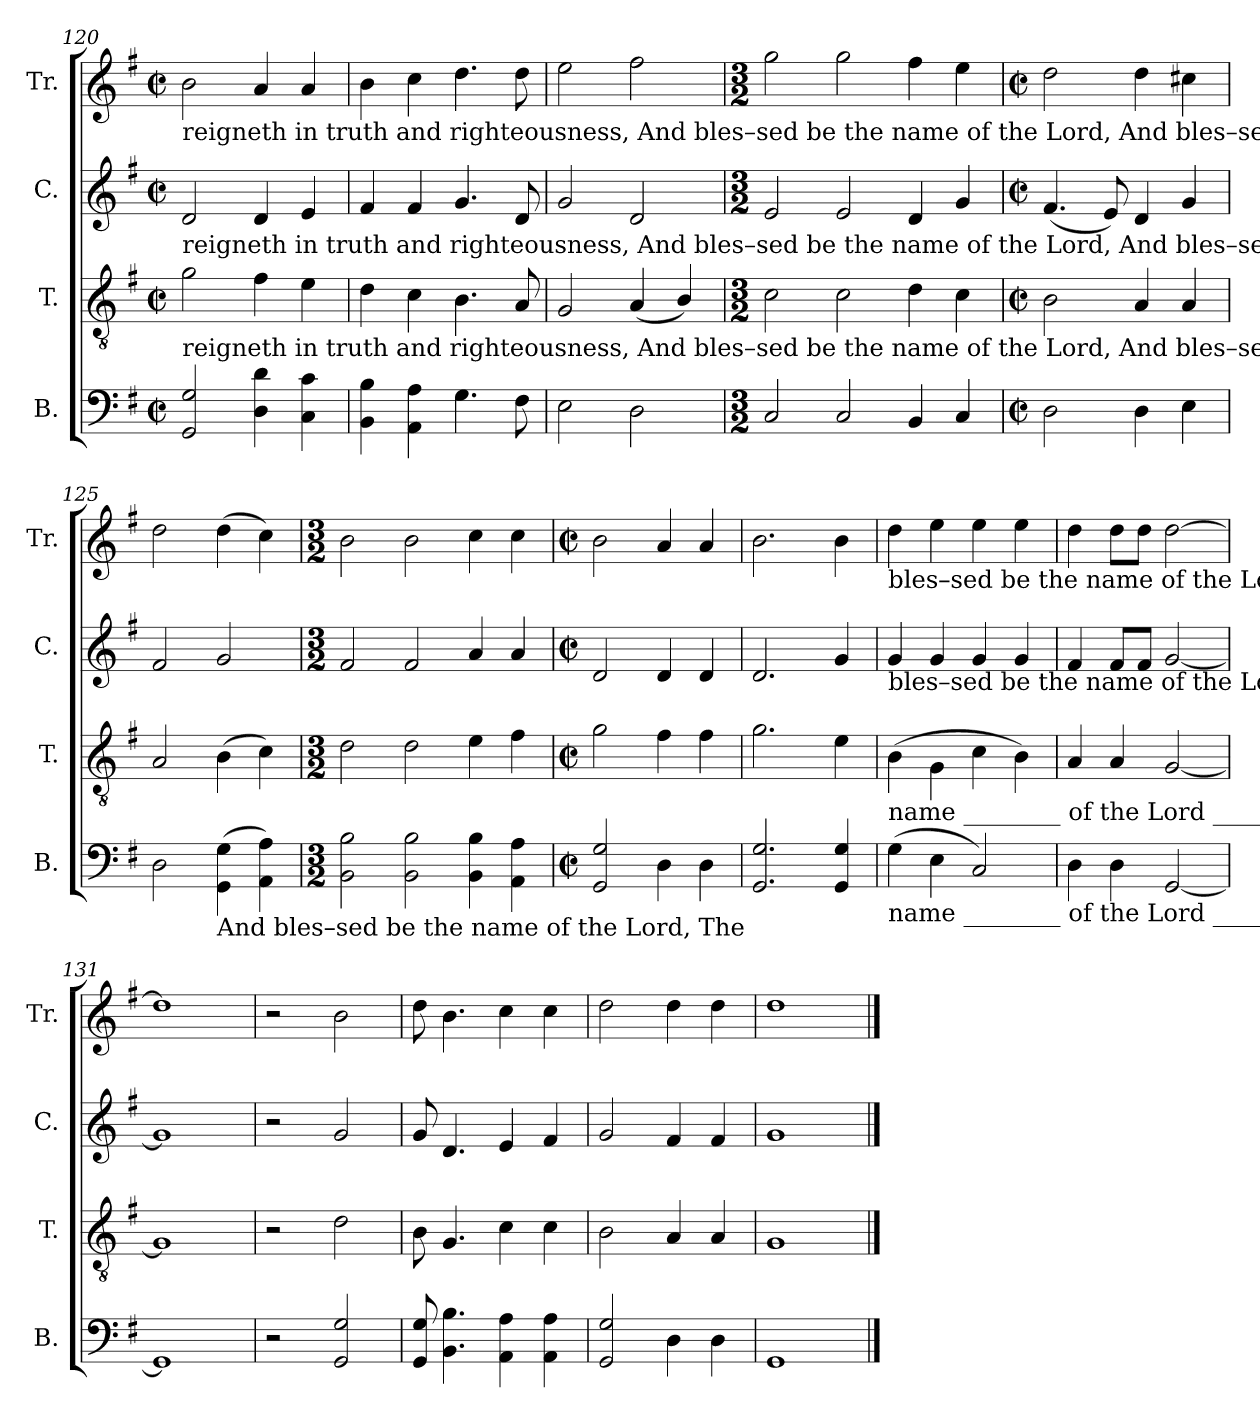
**kern	**kern	**kern	**kern
*part4	*part3	*part2	*part1
*staff4	*staff3	*staff2	*staff1
*I"B.	*I"T.	*I"C.	*I"Tr.
*I'B.	*I'T.	*I'C.	*I'Tr.
!!LO:PB:g=z
*clefF4	*clefGv2	*clefG2	*clefG2
*k[f#]	*k[f#]	*k[f#]	*k[f#]
*M2/2	*M2/2	*M2/2	*M2/2
*met(c|)	*met(c|)	*met(c|)	*met(c|)
=120	=120	=120	=120
!	!	!	!LO:TX:b:t=reigneth in truth and righteousness,  And         bles–sed  be  the     name      of    the  Lord,  And         bles–sed  be  the  name of the  Lord, And
!	!	!LO:TX:b:t=reigneth in truth and righteousness,  And         bles–sed  be  the     name      of    the  Lord,  And         bles–sed  be  the  name of the  Lord, And	!
!	!LO:TX:b:t=reigneth in truth and righteousness,  And         bles–sed  be  the     name      of    the  Lord,  And         bles–sed  be  the  name of the  Lord, The	!	!
2GG/ 2G/	2g\	2d/	2b\
4D\ 4d\	4f#\	4d/	4a/
4C\ 4c\	4e\	4e/	4a/
=121	=121	=121	=121
4BB\ 4B\	4d\	4f#/	4b\
4AA\ 4A\	4c\	4f#/	4cc\
4.G\	4.B\	4.g/	4.dd\
8F#\	8A/	8d/	8dd\
=122	=122	=122	=122
2E\	2G/	2g/	2ee\
2D\	(4A/	2d/	2ff#\
.	4B/)	.	.
=123	=123	=123	=123
*M3/2	*M3/2	*M3/2	*M3/2
2C/	2c\	2e/	2gg\
2C/	2c\	2e/	2gg\
4BB/	4d\	4d/	4ff#\
4C/	4c\	4g/	4ee\
=124	=124	=124	=124
*M2/2	*M2/2	*M2/2	*M2/2
*met(c|)	*met(c|)	*met(c|)	*met(c|)
2D\	2B\	(4.f#/	2dd\
.	.	8e/)	.
4D\	4A/	4d/	4dd\
4E\	4A/	4g/	4cc#X\
=125	=125	=125	=125
2D\	2A/	2f#/	2dd\
!LO:TX:b:t=And         bles–sed  be  the  name of the  Lord, The	!	!	!
(4GG\ 4G\	(4B\	2g/	(4dd\
4AA\ 4A\)	4c\)	.	4cc\)
=126	=126	=126	=126
*M3/2	*M3/2	*M3/2	*M3/2
2BB\ 2B\	2d\	2f#/	2b\
2BB\ 2B\	2d\	2f#/	2b\
4BB\ 4B\	4e\	4a/	4cc\
4AA\ 4A\	4f#\	4a/	4cc\
=127	=127	=127	=127
*M2/2	*M2/2	*M2/2	*M2/2
*met(c|)	*met(c|)	*met(c|)	*met(c|)
2GG/ 2G/	2g\	2d/	2b\
4D\	4f#\	4d/	4a/
4D\	4f#\	4d/	4a/
=128	=128	=128	=128
2.GG/ 2.G/	2.g\	2.d/	2.b\
4GG/ 4G/	4e\	4g/	4b\
!!LO:LB:g=z
=129	=129	=129	=129
!	!	!	!LO:TX:b:t=bles–sed  be  the  name  of  the Lord ____                      And     bles–sed   be   the    name   of  the   Lord.
!	!	!LO:TX:b:t=bles–sed  be  the  name  of  the Lord ____                      And     bles–sed   be   the    name   of  the   Lord.	!
!	!LO:TX:b:t=name ________   of    the        Lord ____                      And     bles–sed   be   the    name   of  the   Lord.	!	!
!LO:TX:b:t=name ________   of    the        Lord ____                      And     bles–sed   be   the    name   of  the   Lord.	!	!	!
(4G\	(4B\	4g/	4dd\
4E\	4G\	4g/	4ee\
2C/)	4c\	4g/	4ee\
.	4B\)	4g/	4ee\
=130	=130	=130	=130
4D\	4A/	4f#/	4dd\
4D\	4A/	8f#/L	8dd\L
.	.	8f#/J	8dd\J
[2GG/	[2G/	[2g/	[2dd\
=131	=131	=131	=131
1GG]	1G]	1g]	1dd]
=132	=132	=132	=132
2r	2r	2r	2r
2GG/ 2G/	2d\	2g/	2b\
=133	=133	=133	=133
8GG/ 8G/	8B\	8g/	8dd\
4.BB\ 4.B\	4.G/	4.d/	4.b\
4AA\ 4A\	4c\	4e/	4cc\
4AA\ 4A\	4c\	4f#/	4cc\
=134	=134	=134	=134
2GG/ 2G/	2B\	2g/	2dd\
4D\	4A/	4f#/	4dd\
4D\	4A/	4f#/	4dd\
=135	=135	=135	=135
1GG	1G	1g	1dd
==	==	==	==
*-	*-	*-	*-
